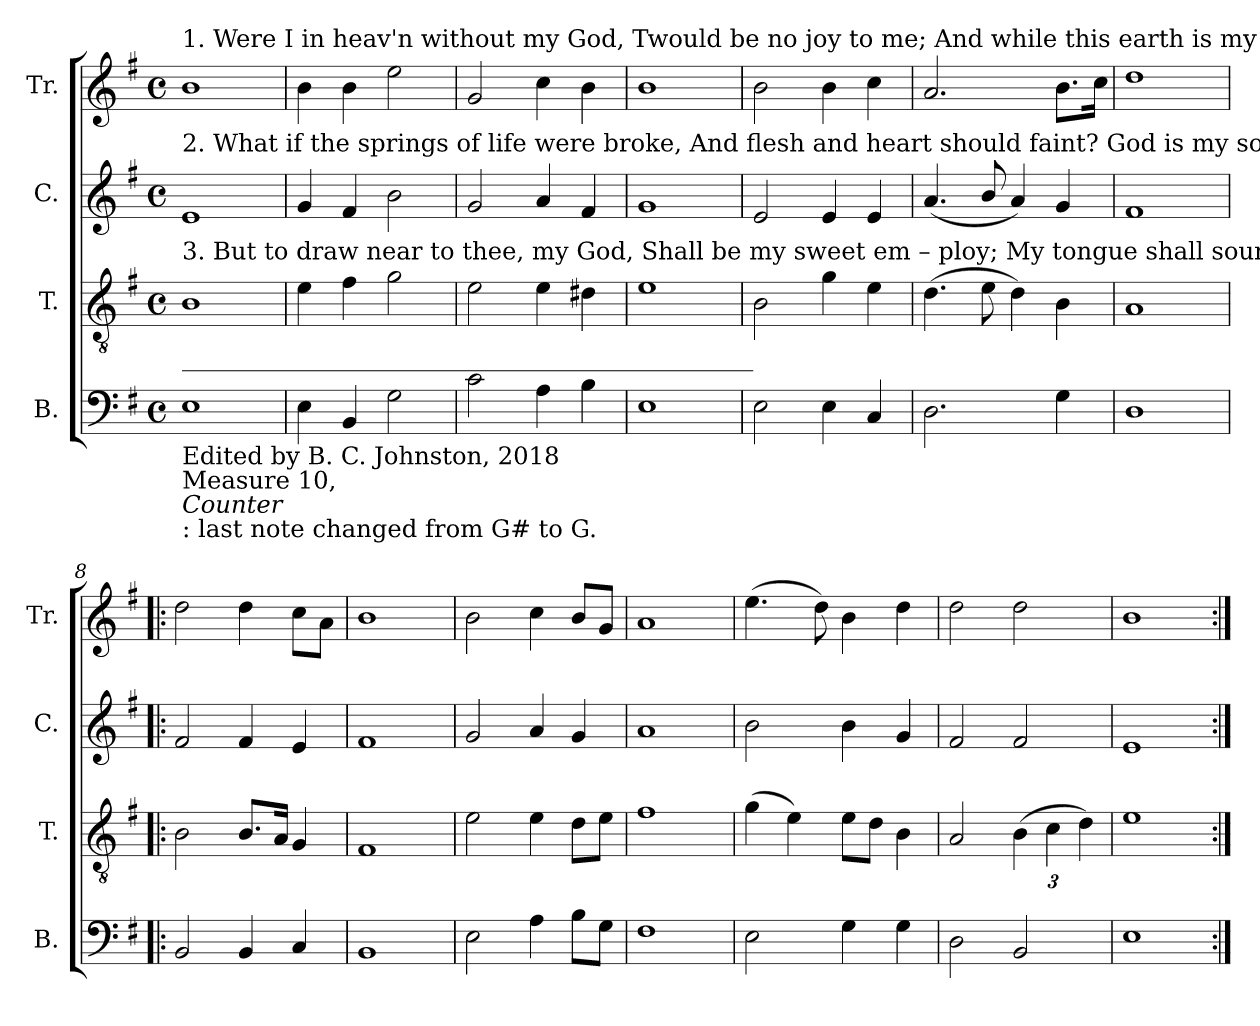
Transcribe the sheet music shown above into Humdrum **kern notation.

**kern	**kern	**kern	**kern
*part4	*part3	*part2	*part1
*staff4	*staff3	*staff2	*staff1
*I"B.	*I"T.	*I"C.	*I"Tr.
*I'B.	*I'T.	*I'C.	*I'Tr.
*clefF4	*clefGv2	*clefG2	*clefG2
*k[f#]	*k[f#]	*k[f#]	*k[f#]
*M4/4	*M4/4	*M4/4	*M4/4
*met(c)	*met(c)	*met(c)	*met(c)
*MM100	*MM100	*MM100	*MM100
=1	=1	=1	=1
!	!	!	!LO:TX:a:t=1. Were I in heav'n without my God,  Twould be no joy     to        me;     And while   this   earth   is   my  a – bode,   I ___  long  for  none    but    thee.
!	!	!LO:TX:a:t=2. What if the springs of life were broke, And flesh and heart should faint?  God  is    my    soul's   e –ter –nal   rock,  The strength of  eve  –  ry      saint.	!
!	!LO:TX:a:t=3. But to draw near to thee, my God,  Shall be my sweet   em – ploy;     My tongue shall sound thy works abroad,  And   tell    the  world   my    joy.	!	!
!LO:TX:a:t=_______________________________________________	!	!	!
!LO:TX:b:t=Edited by B. C. Johnston, 2018	!	!	!
!LO:TX:b:t=Measure 10,	!	!	!
!LO:TX:b:i:t=Counter	!	!	!
!LO:TX:b:t=&colon; last note changed from G# to G.	!	!	!
1E	1B	1e	1b
=2	=2	=2	=2
4E\	4e\	4g/	4b\
4BB/	4f#\	4f#/	4b\
2G\	2g\	2b\	2ee\
=3	=3	=3	=3
2c\	2e\	2g/	2g/
4A\	4e\	4a/	4cc\
4B\	4d#X\	4f#/	4b\
=4	=4	=4	=4
1E	1e	1g	1b
=5	=5	=5	=5
2E\	2B\	2e/	2b\
4E\	4g\	4e/	4b\
4C/	4e\	4e/	4cc\
=6	=6	=6	=6
2.D\	(4.d\	(4.a/	2.a/
.	8e\	8b/	.
.	4d\)	4a/)	.
4G\	4B\	4g/	8.b\L
.	.	.	16cc\Jk
=7	=7	=7	=7
1D	1A	1f#	1dd
=8!|:	=8!|:	=8!|:	=8!|:
2BB/	2B\	2f#/	2dd\
4BB/	8.B/L	4f#/	4dd\
.	16A/Jk	.	.
4C/	4G/	4e/	8cc\L
.	.	.	8a\J
=9	=9	=9	=9
1BB	1F#	1f#	1b
=10	=10	=10	=10
2E\	2e\	2g/	2b\
4A\	4e\	4a/	4cc\
8B\L	8d\L	4g/	8b/L
8G\J	8e\J	.	8g/J
=11	=11	=11	=11
1F#	1f#	1a	1a
=12	=12	=12	=12
2E\	(4g\	2b\	(4.ee\
.	4e\)	.	.
.	.	.	8dd\)
4G\	8e\L	4b\	4b\
.	8d\J	.	.
4G\	4B\	4g/	4dd\
=13	=13	=13	=13
2D\	2A/	2f#/	2dd\
*	*Xbrackettup	*	*
2BB/	(6B\	2f#/	2dd\
.	6c\	.	.
.	6d\)	.	.
=14	=14	=14	=14
1E	1e	1e	1b
=:|!	=:|!	=:|!	=:|!
*-	*-	*-	*-
